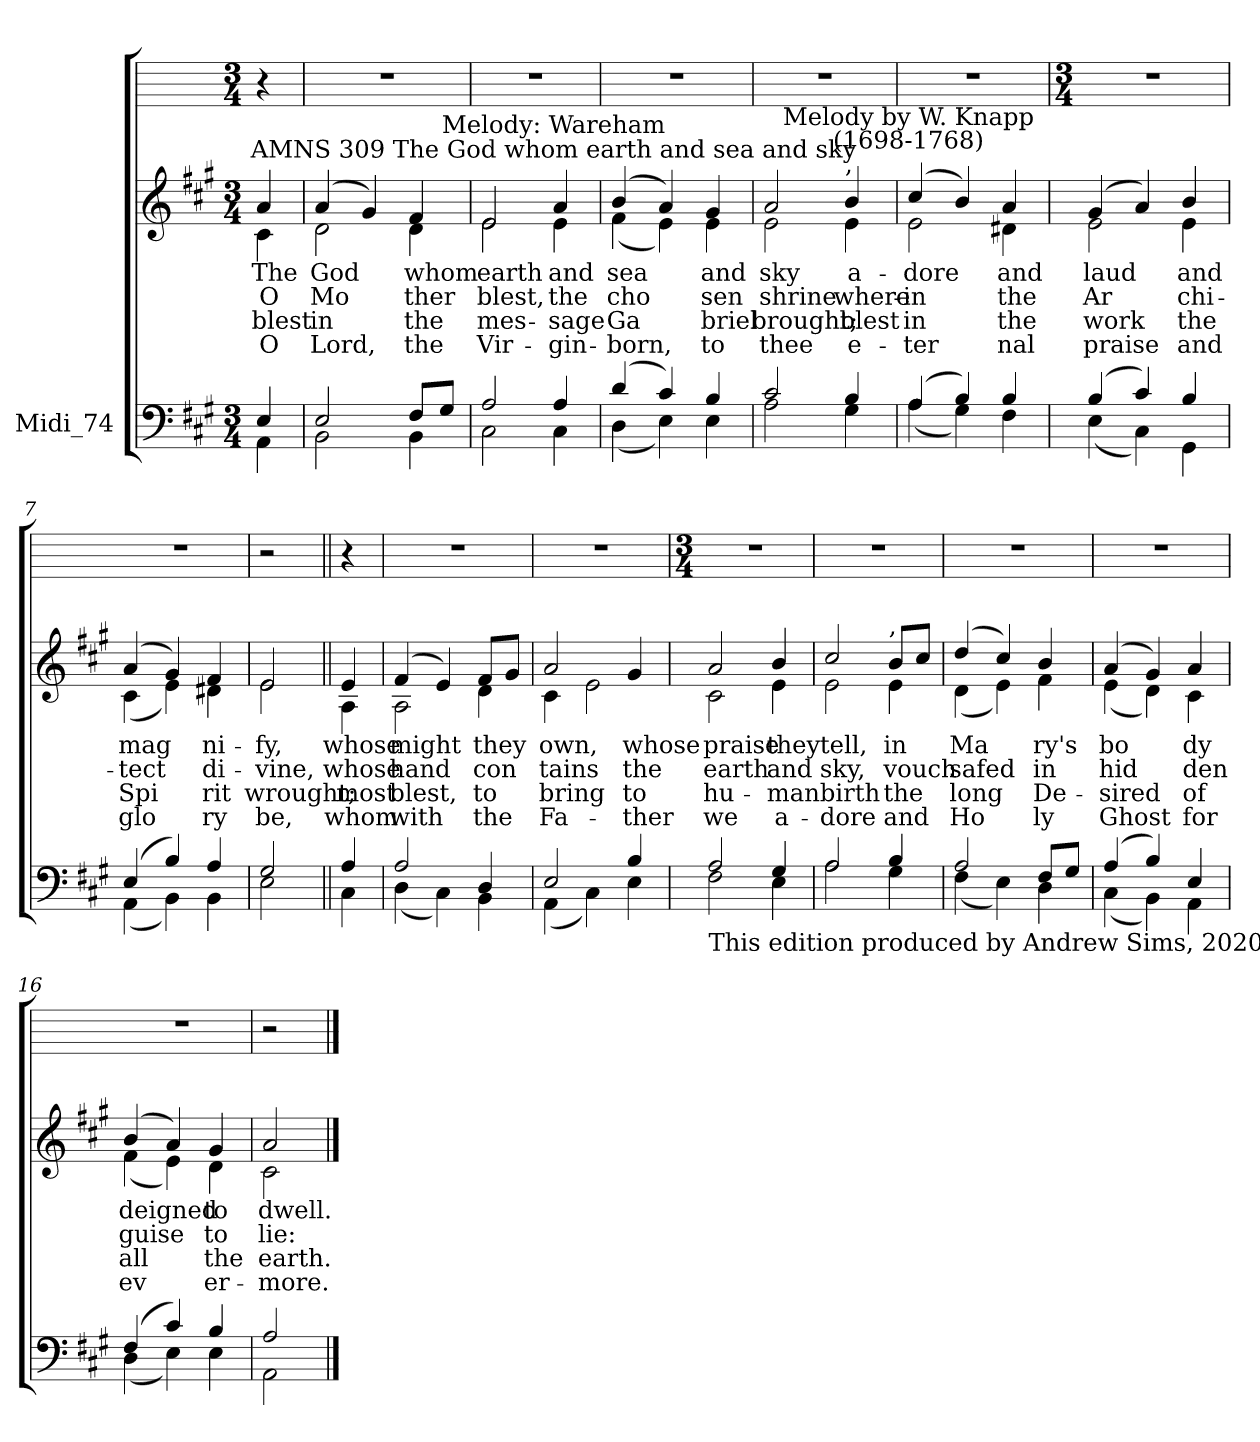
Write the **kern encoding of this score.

**kern	**kern	**text	**text	**text	**text	**kern
*part3	*part2	*part2	*part2	*part2	*part2	*part1
*staff3	*staff2	*staff2	*staff2	*staff2	*staff2	*staff1
*I"Midi_74	*	*	*	*	*	*
*clefF4	*clefG2	*	*	*	*	*
*k[f#c#g#]	*k[f#c#g#]	*	*	*	*	*
*A:	*A:	*	*	*	*	*
*M3/4	*M3/4	*	*	*	*	*M3/4
=	=	=	=	=	=	=
*^	*	*	*	*	*	*
!	!	!LO:TX:a:cj:t=Venantius Fortunatus (c. 530-c. 600),\ntr. J. M. Neale (1818-1866)	!	!	!	!	!
!	!	!	!LO:LY:b	!LO:LY:b	!LO:LY:b	!LO:LY:b	!
*	*	*^	*	*	*	*	*
4E/	4AA\	4a/	4c#\	The	O	blest	O	4r
=1	=1	=1	=1	=1	=1	=1	=1	=1
!	!	!	!	!LO:LY:b	!LO:LY:b	!LO:LY:b	!LO:LY:b	!
2E/	2BB\	(>4a/	2d\	God	Mo	in	Lord,	2.r
.	.	4g#/)	.	.	.	.	.	.
!	!	!	!	!LO:LY:b	!LO:LY:b	!LO:LY:b	!LO:LY:b	!
8F#/L	4BB\	4f#/	4d\	whom	ther	the	the	.
8G#/J	.	.	.	.	.	.	.	.
=2	=2	=2	=2	=2	=2	=2	=2	=2
!	!	!	!	!LO:LY:b	!LO:LY:b	!LO:LY:b	!LO:LY:b	!
2A/	2C#\	2e/	2e\	earth	blest,	mes-	-Vir-	2.r
!	!	!LO:TX:a:cj:t=AMNS 309 The God whom earth and sea and sky	!	!	!	!	!	!
!	!	!LO:TX:a:cj:t=Melody&colon; Wareham	!	!	!	!	!	!
!	!	!	!	!LO:LY:b	!LO:LY:b	!LO:LY:b	!LO:LY:b	!
4A/	4C#\	4a/	4e\	-and	the	sage	gin-	.
=3	=3	=3	=3	=3	=3	=3	=3	=3
!	!	!	!	!LO:LY:b	!LO:LY:b	!LO:LY:b	!LO:LY:b	!
(>4d/	(<4D\	(>4b/	(<4f#\	-sea	cho	Ga	born,	2.r
4c#/)	4E\)	4a/)	4e\)	.	.	.	.	.
!	!	!	!	!LO:LY:b	!LO:LY:b	!LO:LY:b	!LO:LY:b	!
4B/	4E\	4g#/	4e\	and	sen	briel	to	.
=4	=4	=4	=4	=4	=4	=4	=4	=4
!	!	!	!	!LO:LY:b	!LO:LY:b	!LO:LY:b	!LO:LY:b	!
2c#/	2A\	2a/	2e\	sky	shrine	brought;	thee	2.r
!	!	!LO:TX:a:t=,	!	!	!	!	!	!
!	!	!	!	!LO:LY:b	!LO:LY:b	!LO:LY:b	!LO:LY:b	!
4B/	4G#\	4b/	4e\	a-	-where-	-blest	e-	.
=5	=5	=5	=5	=5	=5	=5	=5	=5
!	!	!LO:TX:a:cj:t=Melody by W. Knapp\n(1698-1768)	!	!	!	!	!	!
!	!	!	!	!LO:LY:b	!LO:LY:b	!LO:LY:b	!LO:LY:b	!
(>4A/	(<4A\	(>4cc#/	2e\	-dore	in	in	ter	2.r
4B/)	4G#\)	4b/)	.	.	.	.	.	.
!	!	!	!	!LO:LY:b	!LO:LY:b	!LO:LY:b	!LO:LY:b	!
4B/	4F#\	4a/	4d#X\	and	the	the	nal	.
!!LO:LB:g=z
=6	=6	=6	=6	=6	=6	=6	=6	=6
*	*	*	*	*	*	*	*	*M3/4
!	!	!	!	!LO:LY:b	!LO:LY:b	!LO:LY:b	!LO:LY:b	!
(>4B/	(<4E\	(>4g#/	2e\	laud	Ar	work	praise	2.r
4c#/)	4C#\)	4a/)	.	.	.	.	.	.
!	!	!	!	!LO:LY:b	!LO:LY:b	!LO:LY:b	!LO:LY:b	!
4B/	4GG#\	4b/	4e\	and	chi-	-the	and	.
=7	=7	=7	=7	=7	=7	=7	=7	=7
!	!	!	!	!LO:LY:b	!LO:LY:b	!LO:LY:b	!LO:LY:b	!
(>4E/	(<4AA\	(>4a/	(<4c#\	mag	tect	Spi	glo	2.r
4B/)	4BB\)	4g#/)	4e\)	.	.	.	.	.
!	!	!	!	!LO:LY:b	!LO:LY:b	!LO:LY:b	!LO:LY:b	!
4A/	4BB\	4f#/	4d#X\	ni-	-di-	-rit	ry	.
=8	=8	=8	=8	=8	=8	=8	=8	=8
!	!	!	!	!LO:LY:b	!LO:LY:b	!LO:LY:b	!LO:LY:b	!
2G#/	2E\	2e/	2e\	fy,	vine,	wrought;	be,	2r
=9||	=9||	=9||	=9||	=9||	=9||	=9||	=9||	=9||
!	!	!	!	!LO:LY:b	!LO:LY:b	!LO:LY:b	!LO:LY:b	!
4A/	4C#\	4e/	4A\	whose	whose	most	whom	4r
=10	=10	=10	=10	=10	=10	=10	=10	=10
!	!	!	!	!LO:LY:b	!LO:LY:b	!LO:LY:b	!LO:LY:b	!
2A/	(<4D\	(>4f#/	2A\	might	hand	blest,	with	2.r
.	4C#\)	4e/)	.	.	.	.	.	.
!	!	!	!	!LO:LY:b	!LO:LY:b	!LO:LY:b	!LO:LY:b	!
4D/	4BB\	8f#/L	4d\	they	con	to	the	.
.	.	8g#/J	.	.	.	.	.	.
=11	=11	=11	=11	=11	=11	=11	=11	=11
!	!	!	!	!LO:LY:b	!LO:LY:b	!LO:LY:b	!LO:LY:b	!
2E/	(<4AA\	2a/	4c#\	own,	tains	bring	Fa-	2.r
.	4C#\)	.	2e\	.	.	.	.	.
!	!	!	!	!LO:LY:b	!LO:LY:b	!LO:LY:b	!LO:LY:b	!
4B/	4E\	4g#/	.	-whose	the	to	ther	.
!!LO:LB:g=z
=12	=12	=12	=12	=12	=12	=12	=12	=12
*	*	*	*	*	*	*	*	*M3/4
!LO:TX:b:t=This edition produced by Andrew Sims, 2020	!	!	!	!	!	!	!	!
!	!	!	!	!LO:LY:b	!LO:LY:b	!LO:LY:b	!LO:LY:b	!
2A/	2F#\	2a/	2c#\	praise	earth	hu-	-we	2.r
!	!	!	!	!LO:LY:b	!LO:LY:b	!LO:LY:b	!LO:LY:b	!
4G#/	4E\	4b/	4e\	they	and	man	a-	.
=13	=13	=13	=13	=13	=13	=13	=13	=13
!	!	!	!	!LO:LY:b	!LO:LY:b	!LO:LY:b	!LO:LY:b	!
2A/	2A\	2cc#/	2e\	-tell,	sky,	birth	dore	2.r
!	!	!LO:TX:a:t=,	!	!	!	!	!	!
!	!	!	!	!LO:LY:b	!LO:LY:b	!LO:LY:b	!LO:LY:b	!
4B/	4G#\	8b/L	4e\	in	vouch	the	and	.
.	.	8cc#/J	.	.	.	.	.	.
=14	=14	=14	=14	=14	=14	=14	=14	=14
!	!	!	!	!LO:LY:b	!LO:LY:b	!LO:LY:b	!LO:LY:b	!
2A/	(<4F#\	(>4dd/	(<4d\	Ma	safed	long	Ho	2.r
.	4E\)	4cc#/)	4e\)	.	.	.	.	.
!	!	!	!	!LO:LY:b	!LO:LY:b	!LO:LY:b	!LO:LY:b	!
8F#/L	4D\	4b/	4f#\	ry's	in	De-	-ly	.
8G#/J	.	.	.	.	.	.	.	.
=15	=15	=15	=15	=15	=15	=15	=15	=15
!	!	!	!	!LO:LY:b	!LO:LY:b	!LO:LY:b	!LO:LY:b	!
(>4A/	(<4C#\	(>4a/	(<4e\	bo	hid	sired	Ghost	2.r
4B/)	4BB\)	4g#/)	4d\)	.	.	.	.	.
!	!	!	!	!LO:LY:b	!LO:LY:b	!LO:LY:b	!LO:LY:b	!
4E/	4AA\	4a/	4c#\	dy	den	of	for	.
=16	=16	=16	=16	=16	=16	=16	=16	=16
!	!	!	!	!LO:LY:b	!LO:LY:b	!LO:LY:b	!LO:LY:b	!
(4F#/	(<4D\	(>4b/	(<4f#\	deigned	guise	all	ev	2.r
4c#/)	4E\)	4a/)	4e\)	.	.	.	.	.
!	!	!	!	!LO:LY:b	!LO:LY:b	!LO:LY:b	!LO:LY:b	!
4B/	4E\	4g#/	4d\	to	to	the	er-	.
=17	=17	=17	=17	=17	=17	=17	=17	=17
!	!	!	!	!LO:LY:b	!LO:LY:b	!LO:LY:b	!LO:LY:b	!
2A/	2AA\	2a/	2c#\	-dwell.	lie:	earth.	more.	2r
*v	*v	*	*	*	*	*	*	*
*	*v	*v	*	*	*	*	*
==	==	==	==	==	==	==
*-	*-	*-	*-	*-	*-	*-
